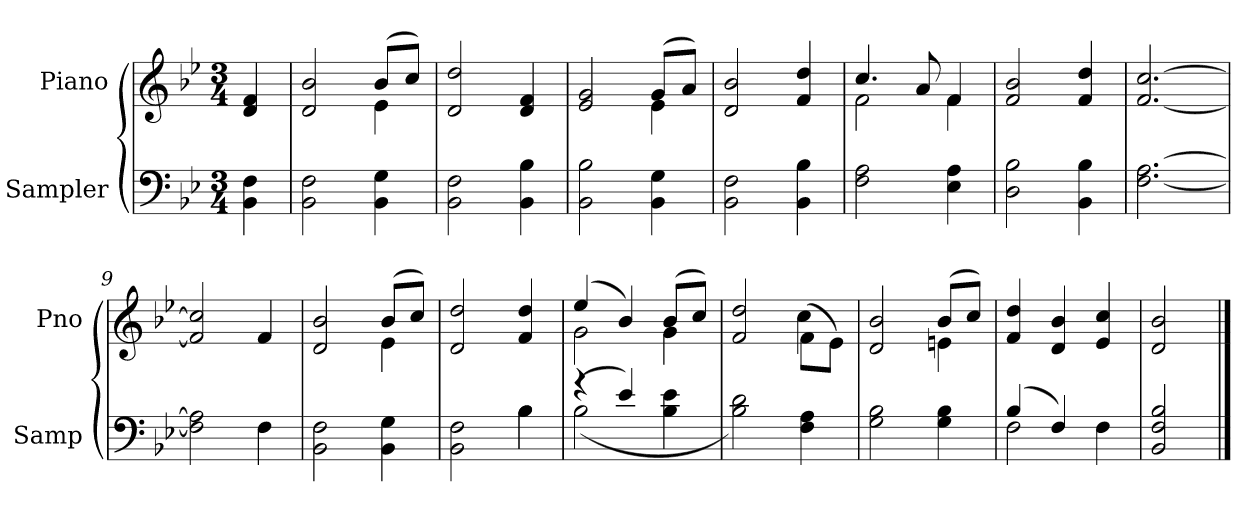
**kern	**kern
*part2	*part1
*staff2	*staff1
*I"Sampler	*I"Piano
*I'Samp	*I'Pno
*clefF4	*clefG2
*k[b-e-]	*k[b-e-]
*B-:	*B-:
*M3/4	*M3/4
=1	=1
4BB-\ 4F\	4d/ 4f/
=2	=2
*	*^
2BB-\ 2F\	2d/ 2b-/	2ryy
4BB-\ 4G\	(8b-/L	4e-
.	8cc/J)	.
*	*v	*v
=3	=3
2BB-\ 2F\	2d/ 2dd/
4BB-\ 4B-\	4d/ 4f/
=4	=4
*	*^
2BB-\ 2B-\	2e-/ 2g/	2ryy
4BB-\ 4G\	(8g/L	4e-
.	8a/J)	.
*	*v	*v
=5	=5
2BB-\ 2F\	2d 2b-
4BB-\ 4B-\	4f/ 4dd/
=6	=6
*	*^
2F\ 2A\	4.cc/	2f
.	8a/	.
4E-\ 4A\	4f/	4f
*	*v	*v
=7	=7
2D\ 2B-\	2f/ 2b-/
4BB-\ 4B-\	4f/ 4dd/
=8	=8
[2.F\ [2.A\	[2.f/ [2.cc/
=9	=9
2F\] 2A\]	2f/] 2cc/]
4F\	4f/
=10	=10
*	*^
2BB-\ 2F\	2d/ 2b-/	2ryy
4BB-\ 4G\	(8b-/L	4e-
.	8cc/J)	.
*	*v	*v
=11	=11
*^	*
2BB-\ 2F\	2ryy	2d/ 2dd/
4B-\	4B-	4f/ 4dd/
=12	=12	=12
*	*	*^
(4r	(2B-	(4ee-/	2g
4e-/)	.	4b-/)	.
4B-\ 4e-\	4ryy	(8b-/L	4g
.	.	8cc/J)	.
*v	*v	*	*
=13	=13	=13
2B-\ 2d\)	2f/ 2dd/	2ryy
4F\ 4A\	(8f\L	4cc
.	8e-\J)	.
=14	=14	=14
2G\ 2B-\	2d/ 2b-/	2ryy
4G\ 4B-\	(8b-/L	4en
.	8cc/J)	.
*	*v	*v
=15	=15
*^	*
(4B-/	2F	4f/ 4dd/
4F/)	.	4d/ 4b-/
4F	4ryy	4e-/ 4cc/
*v	*v	*
=16	=16
2BB-/ 2F/ 2B-/	2d/ 2b-/
==	==
*-	*-
